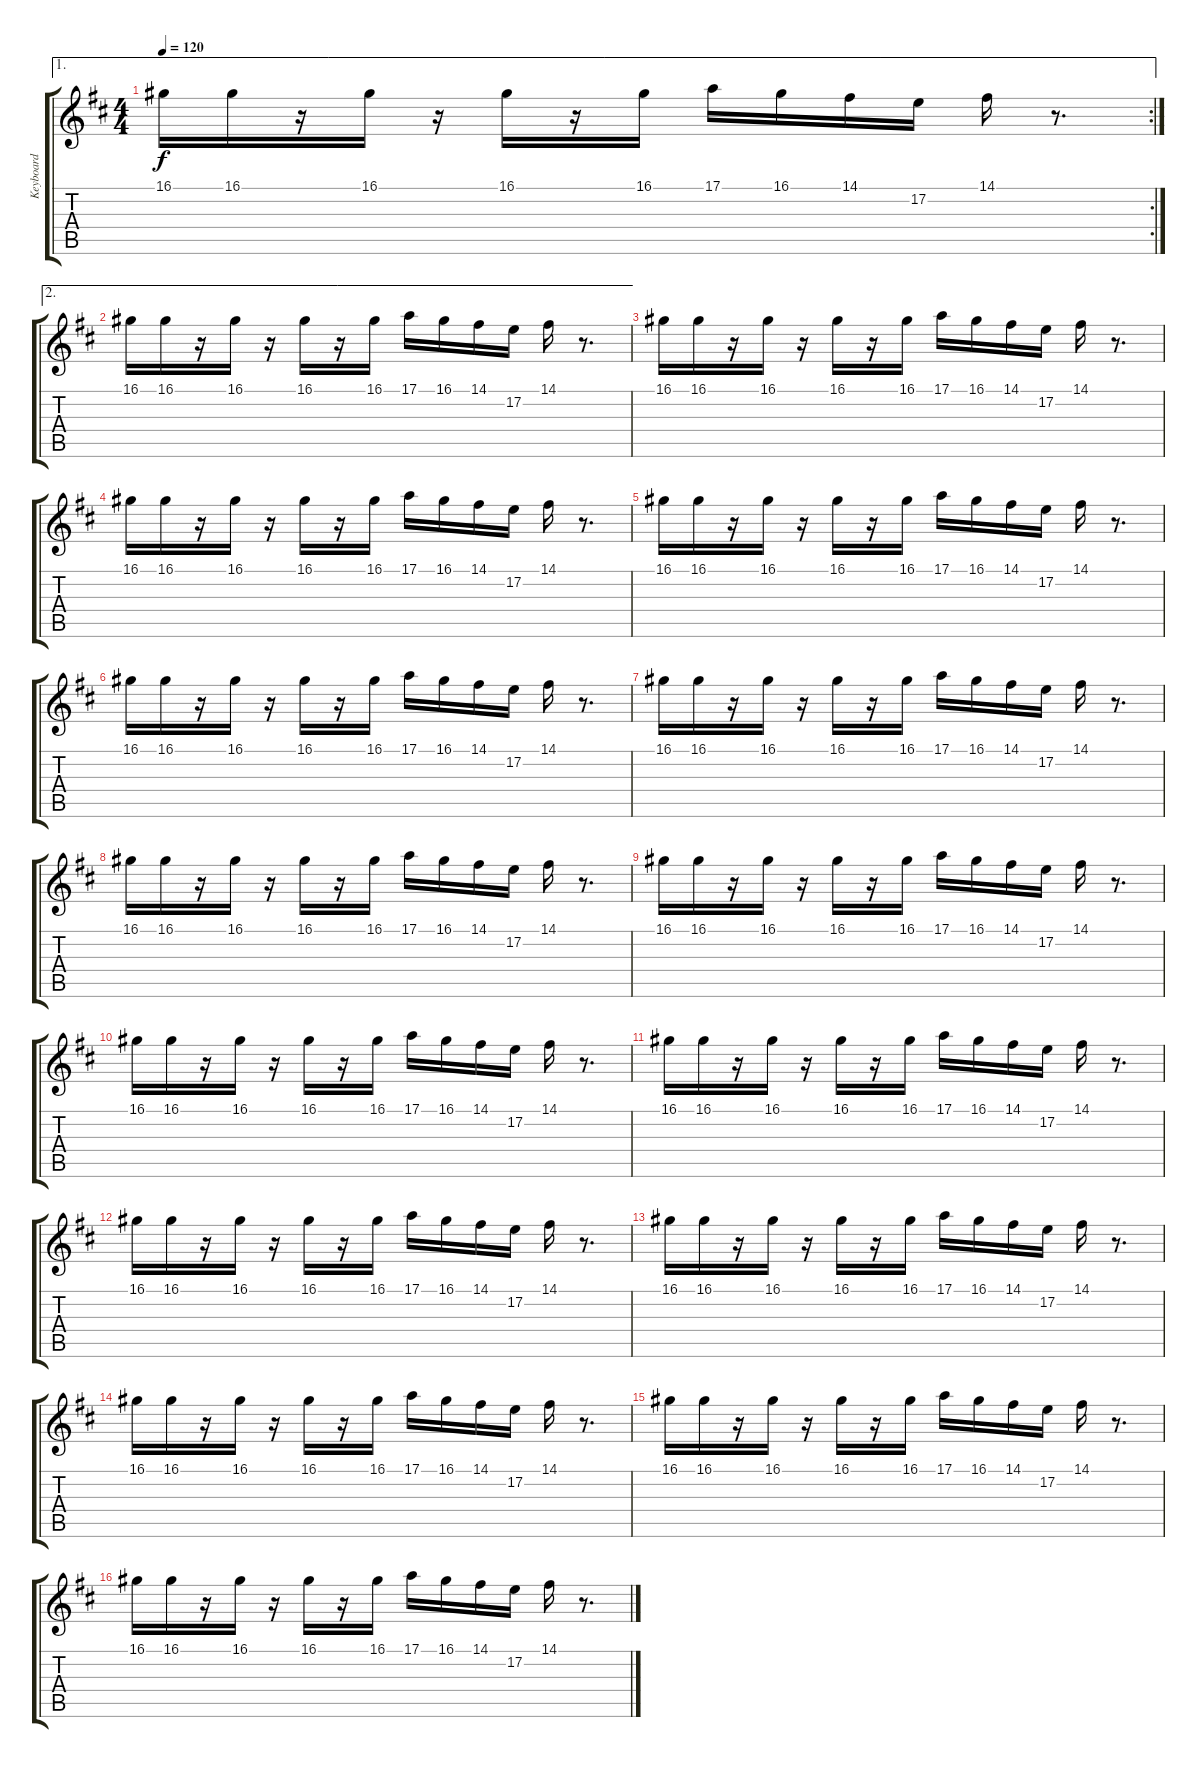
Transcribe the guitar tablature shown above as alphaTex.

\track ("Keyboard" "Keyboard") {instrument pad1newage}
\staff {score tabs}
\tuning (E4 B3 G3 D3 A2 E2) {hide}
\ae 1
\rc 2
\ts (4 4)
\tempo 120
\clef g2
\ks d
16.1.16{dy f} 16.1.16 r.16 16.1.16 r.16 16.1.16 r.16 16.1.16 17.1.16 16.1.16 14.1.16 17.2.16 14.1.16 r.8{d} |
\ae 2
16.1.16 16.1.16 r.16 16.1.16 r.16 16.1.16 r.16 16.1.16 17.1.16 16.1.16 14.1.16 17.2.16 14.1.16 r.8{d} |
16.1.16{instrument electricpiano1} 16.1.16 r.16 16.1.16 r.16 16.1.16 r.16 16.1.16 17.1.16 16.1.16 14.1.16 17.2.16 14.1.16 r.8{d} |
16.1.16 16.1.16 r.16 16.1.16 r.16 16.1.16 r.16 16.1.16 17.1.16 16.1.16 14.1.16 17.2.16 14.1.16 r.8{d} |
16.1.16{instrument electricpiano1} 16.1.16 r.16 16.1.16 r.16 16.1.16 r.16 16.1.16 17.1.16 16.1.16 14.1.16 17.2.16 14.1.16 r.8{d} |
16.1.16 16.1.16 r.16 16.1.16 r.16 16.1.16 r.16 16.1.16 17.1.16 16.1.16 14.1.16 17.2.16 14.1.16 r.8{d} |
16.1.16{instrument electricpiano1} 16.1.16 r.16 16.1.16 r.16 16.1.16 r.16 16.1.16 17.1.16 16.1.16 14.1.16 17.2.16 14.1.16 r.8{d} |
16.1.16 16.1.16 r.16 16.1.16 r.16 16.1.16 r.16 16.1.16 17.1.16 16.1.16 14.1.16 17.2.16 14.1.16 r.8{d} |
16.1.16{instrument electricpiano1} 16.1.16 r.16 16.1.16 r.16 16.1.16 r.16 16.1.16 17.1.16 16.1.16 14.1.16 17.2.16 14.1.16 r.8{d} |
16.1.16 16.1.16 r.16 16.1.16 r.16 16.1.16 r.16 16.1.16 17.1.16 16.1.16 14.1.16 17.2.16 14.1.16 r.8{d} |
16.1.16{instrument electricpiano1} 16.1.16 r.16 16.1.16 r.16 16.1.16 r.16 16.1.16 17.1.16 16.1.16 14.1.16 17.2.16 14.1.16 r.8{d} |
16.1.16 16.1.16 r.16 16.1.16 r.16 16.1.16 r.16 16.1.16 17.1.16 16.1.16 14.1.16 17.2.16 14.1.16 r.8{d} |
16.1.16{instrument electricpiano1} 16.1.16 r.16 16.1.16 r.16 16.1.16 r.16 16.1.16 17.1.16 16.1.16 14.1.16 17.2.16 14.1.16 r.8{d} |
16.1.16 16.1.16 r.16 16.1.16 r.16 16.1.16 r.16 16.1.16 17.1.16 16.1.16 14.1.16 17.2.16 14.1.16 r.8{d} |
16.1.16{instrument electricpiano1} 16.1.16 r.16 16.1.16 r.16 16.1.16 r.16 16.1.16 17.1.16 16.1.16 14.1.16 17.2.16 14.1.16 r.8{d} |
16.1.16 16.1.16 r.16 16.1.16 r.16 16.1.16 r.16 16.1.16 17.1.16 16.1.16 14.1.16 17.2.16 14.1.16 r.8{d}
